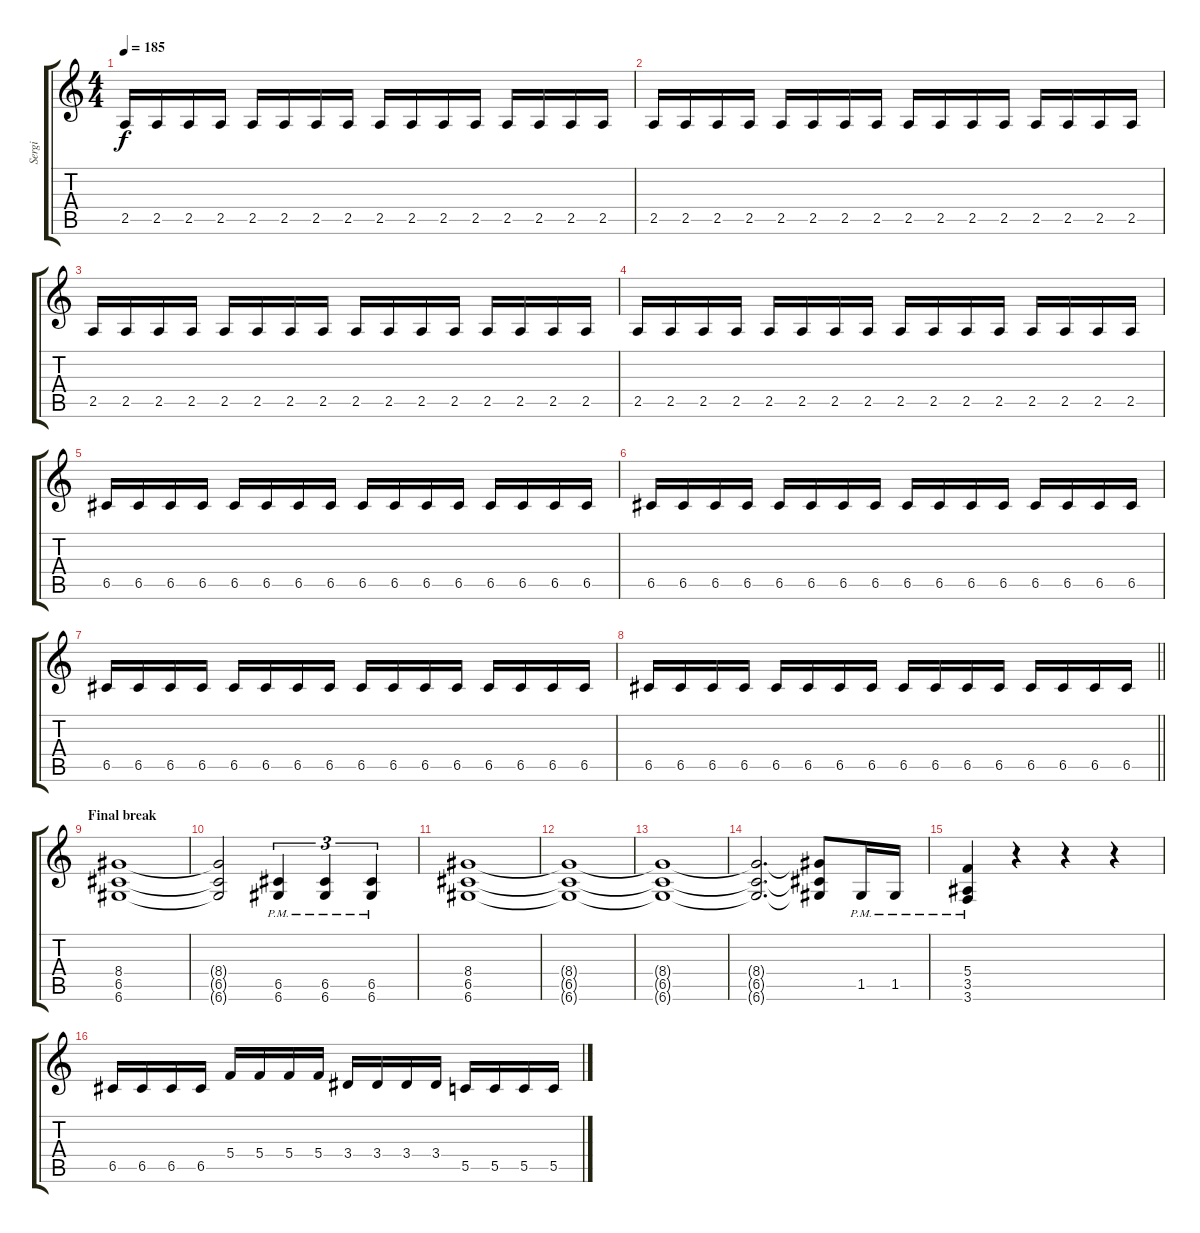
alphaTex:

\track ("Sergi" "Sergi") {instrument distortionguitar}
\staff {score tabs}
\tuning (D4 A3 F3 C3 G2 D2) {hide}
\ts (4 4)
\tempo 185
\clef g2
\ks c
2.5.16{dy f} 2.5.16 2.5.16 2.5.16 2.5.16 2.5.16 2.5.16 2.5.16 2.5.16 2.5.16 2.5.16 2.5.16 2.5.16 2.5.16 2.5.16 2.5.16 |
2.5.16 2.5.16 2.5.16 2.5.16 2.5.16 2.5.16 2.5.16 2.5.16 2.5.16 2.5.16 2.5.16 2.5.16 2.5.16 2.5.16 2.5.16 2.5.16 |
2.5.16 2.5.16 2.5.16 2.5.16 2.5.16 2.5.16 2.5.16 2.5.16 2.5.16 2.5.16 2.5.16 2.5.16 2.5.16 2.5.16 2.5.16 2.5.16 |
2.5.16 2.5.16 2.5.16 2.5.16 2.5.16 2.5.16 2.5.16 2.5.16 2.5.16 2.5.16 2.5.16 2.5.16 2.5.16 2.5.16 2.5.16 2.5.16 |
6.5.16 6.5.16 6.5.16 6.5.16 6.5.16 6.5.16 6.5.16 6.5.16 6.5.16 6.5.16 6.5.16 6.5.16 6.5.16 6.5.16 6.5.16 6.5.16 |
6.5.16 6.5.16 6.5.16 6.5.16 6.5.16 6.5.16 6.5.16 6.5.16 6.5.16 6.5.16 6.5.16 6.5.16 6.5.16 6.5.16 6.5.16 6.5.16 |
6.5.16 6.5.16 6.5.16 6.5.16 6.5.16 6.5.16 6.5.16 6.5.16 6.5.16 6.5.16 6.5.16 6.5.16 6.5.16 6.5.16 6.5.16 6.5.16 |
\barLineRight lightlight
6.5.16 6.5.16 6.5.16 6.5.16 6.5.16 6.5.16 6.5.16 6.5.16 6.5.16 6.5.16 6.5.16 6.5.16 6.5.16 6.5.16 6.5.16 6.5.16 |
\section ("" "Final break")
(8.4 6.5 6.6).1 |
(8.4{t} 6.5{t} 6.6{t}).2 (6.5{pm} 6.6{pm}).4{tu (3 2)} (6.5{pm} 6.6{pm}).4{tu (3 2)} (6.5{pm} 6.6{pm}).4{tu (3 2)} |
(8.4 6.5 6.6).1 |
(8.4{t} 6.5{t} 6.6{t}).1 |
(8.4{t} 6.5{t} 6.6{t}).1 |
(8.4{t} 6.5{t} 6.6{t}).2{d} (8.4{t} 6.5{t} 6.6{t}).8 1.5{pm}.16 1.5{pm}.16 |
(5.4{pm} 3.5{pm} 3.6{pm}).4 r.4 r.4 r.4 |
6.5.16 6.5.16 6.5.16 6.5.16 5.4.16 5.4.16 5.4.16 5.4.16 3.4.16 3.4.16 3.4.16 3.4.16 5.5.16 5.5.16 5.5.16 5.5.16
